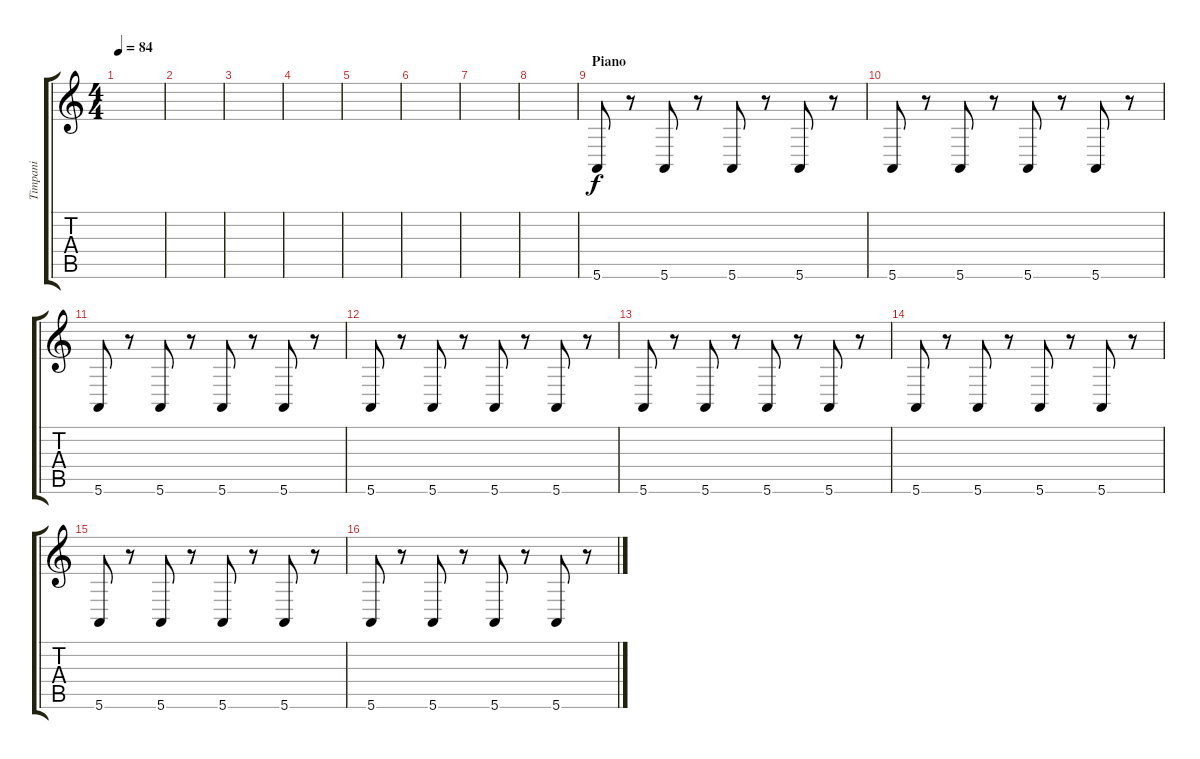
\track ("Timpani" "Timpani") {instrument taikodrum}
\staff {score tabs}
\tuning (E4 B3 G3 D3 A2 E2) {hide}
\ts (4 4)
\tempo 84
\clef g2
\ks c
|
|
|
|
|
|
|
|
\section ("" "Piano")
5.6.8{volume 7} r.8 5.6.8 r.8 5.6.8 r.8 5.6.8 r.8 |
5.6.8 r.8 5.6.8 r.8 5.6.8 r.8 5.6.8 r.8 |
5.6.8 r.8 5.6.8 r.8 5.6.8 r.8 5.6.8 r.8 |
5.6.8 r.8 5.6.8 r.8 5.6.8 r.8 5.6.8 r.8 |
5.6.8 r.8 5.6.8 r.8 5.6.8 r.8 5.6.8 r.8 |
5.6.8 r.8 5.6.8 r.8 5.6.8 r.8 5.6.8 r.8 |
5.6.8 r.8 5.6.8 r.8 5.6.8 r.8 5.6.8 r.8 |
5.6.8 r.8 5.6.8 r.8 5.6.8 r.8 5.6.8 r.8
